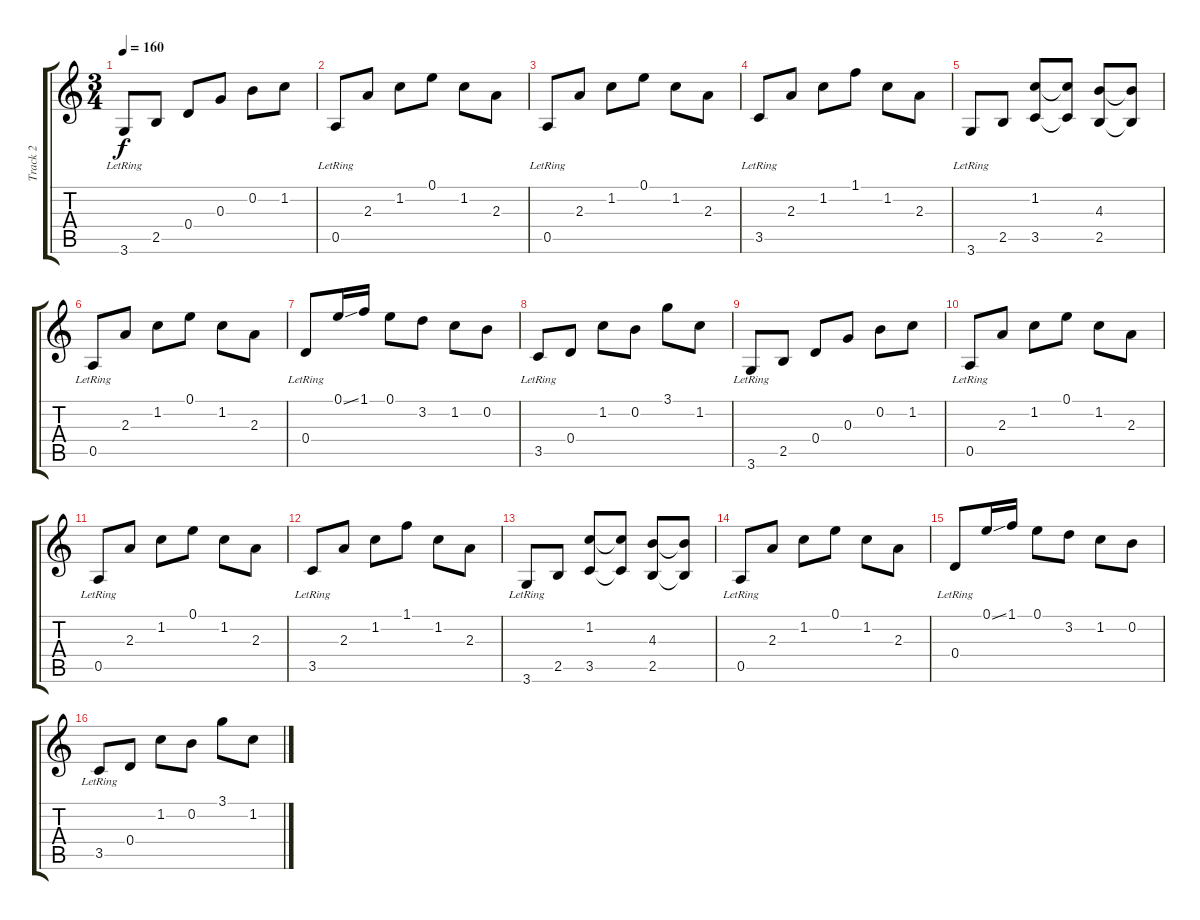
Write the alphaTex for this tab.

\track ("Track 2" "Track 2") {instrument acousticguitarsteel}
\staff {score tabs}
\tuning (E4 B3 G3 D3 A2 E2) {hide}
\ts (3 4)
\tempo 160
\clef g2
\ks c
3.6{lr}.8{dy f} 2.5.8 0.4.8 0.3.8 0.2.8 1.2.8 |
0.5{lr}.8 2.3.8 1.2.8 0.1.8 1.2.8 2.3.8 |
0.5{lr}.8 2.3.8 1.2.8 0.1.8 1.2.8 2.3.8 |
3.5{lr}.8 2.3.8 1.2.8 1.1.8 1.2.8 2.3.8 |
3.6{lr}.8 2.5.8 (1.2 3.5).8 (1.2{t} 3.5{t}).8 (4.3 2.5).8 (4.3{t} 2.5{t}).8 |
0.5{lr}.8 2.3.8 1.2.8 0.1.8 1.2.8 2.3.8 |
0.4{lr}.8 0.1{ss}.16 1.1.16 0.1.8 3.2.8 1.2.8 0.2.8 |
3.5{lr}.8 0.4.8 1.2.8 0.2.8 3.1.8 1.2.8 |
3.6{lr}.8 2.5.8 0.4.8 0.3.8 0.2.8 1.2.8 |
0.5{lr}.8 2.3.8 1.2.8 0.1.8 1.2.8 2.3.8 |
0.5{lr}.8 2.3.8 1.2.8 0.1.8 1.2.8 2.3.8 |
3.5{lr}.8 2.3.8 1.2.8 1.1.8 1.2.8 2.3.8 |
3.6{lr}.8 2.5.8 (1.2 3.5).8 (1.2{t} 3.5{t}).8 (4.3 2.5).8 (4.3{t} 2.5{t}).8 |
0.5{lr}.8 2.3.8 1.2.8 0.1.8 1.2.8 2.3.8 |
0.4{lr}.8 0.1{ss}.16 1.1.16 0.1.8 3.2.8 1.2.8 0.2.8 |
3.5{lr}.8 0.4.8 1.2.8 0.2.8 3.1.8 1.2.8
